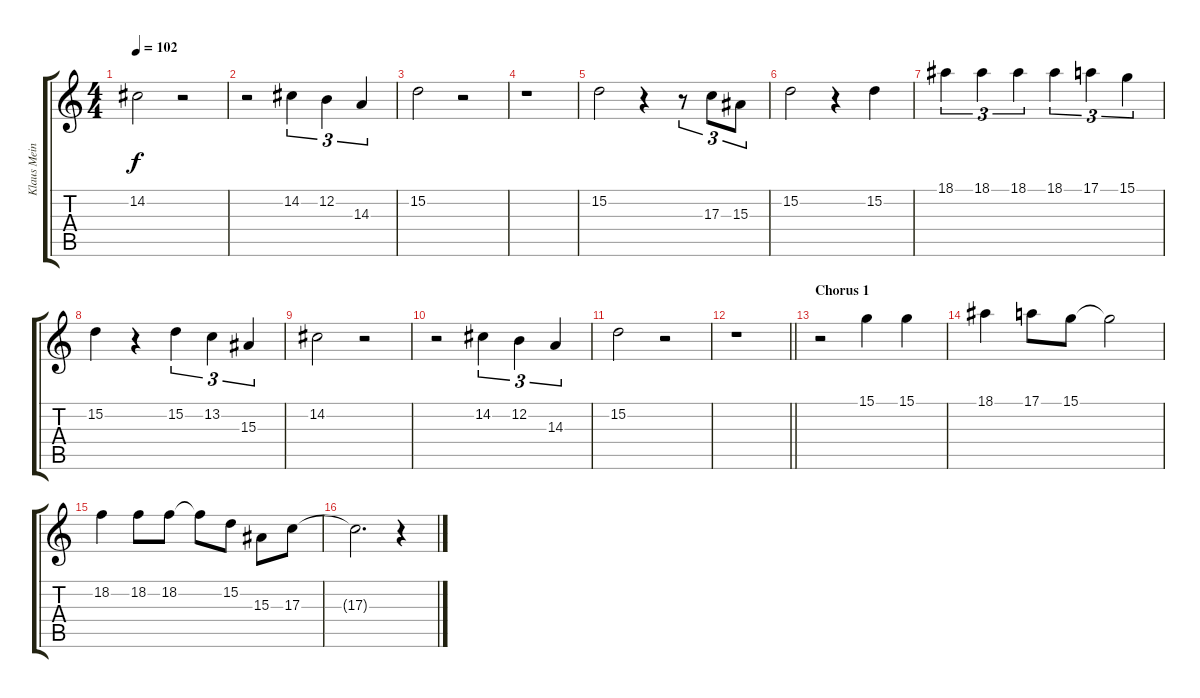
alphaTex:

\track ("Klaus Meine" "Klaus Mein") {instrument voiceoohs}
\staff {score tabs}
\tuning (E4 B3 G3 D3 A2 E2) {hide}
\ts (4 4)
\tempo 102
\clef g2
\ks c
14.2.2{dy f} r.2 |
r.2 14.2.4{tu (3 2)} 12.2.4{tu (3 2)} 14.3.4{tu (3 2)} |
15.2.2 r.2 |
r.1 |
15.2.2 r.4 r.8{tu (3 2)} 17.3.8{tu (3 2)} 15.3.8{tu (3 2)} |
15.2.2 r.4 15.2.4 |
18.1.4{tu (3 2)} 18.1.4{tu (3 2)} 18.1.4{tu (3 2)} 18.1.4{tu (3 2)} 17.1.4{tu (3 2)} 15.1.4{tu (3 2)} |
15.2.4 r.4 15.2.4{tu (3 2)} 13.2.4{tu (3 2)} 15.3.4{tu (3 2)} |
14.2.2 r.2 |
r.2 14.2.4{tu (3 2)} 12.2.4{tu (3 2)} 14.3.4{tu (3 2)} |
15.2.2 r.2 |
\barLineRight lightlight
r.1 |
\section ("" "Chorus 1")
r.2 15.1.4 15.1.4 |
18.1.4 17.1.8 15.1.8 15.1{t}.2 |
18.2.4 18.2.8 18.2.8 18.2{t}.8 15.2.8 15.3.8 17.3.8 |
17.3{t}.2{d} r.4
